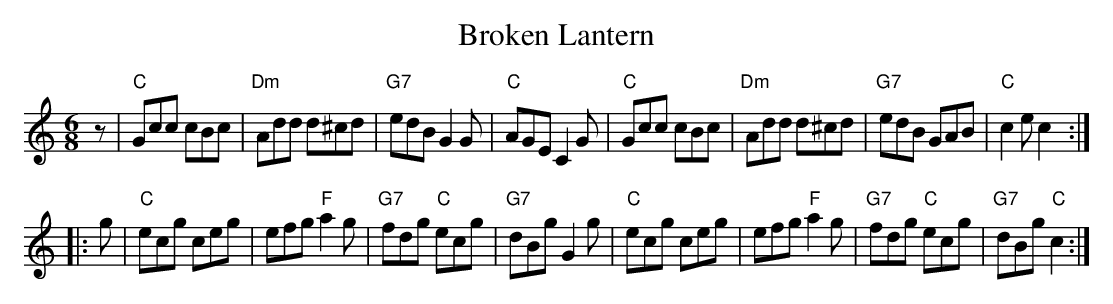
X:1
T: Broken Lantern
M: 6/8
L: 1/8
K: C
z |\
"C"Gcc cBc | "Dm"Add d^cd | "G7"edB G2G | "C"AGE C2G |\
"C"Gcc cBc | "Dm"Add d^cd | "G7"edB GAB | "C"c2e c2 ::
g |\
"C"ecg ceg | efg "F"a2g | "G7"fdg "C"ecg | "G7"dBg G2g |\
"C"ecg ceg | efg "F"a2g | "G7"fdg "C"ecg | "G7"dBg "C"c2 :|
